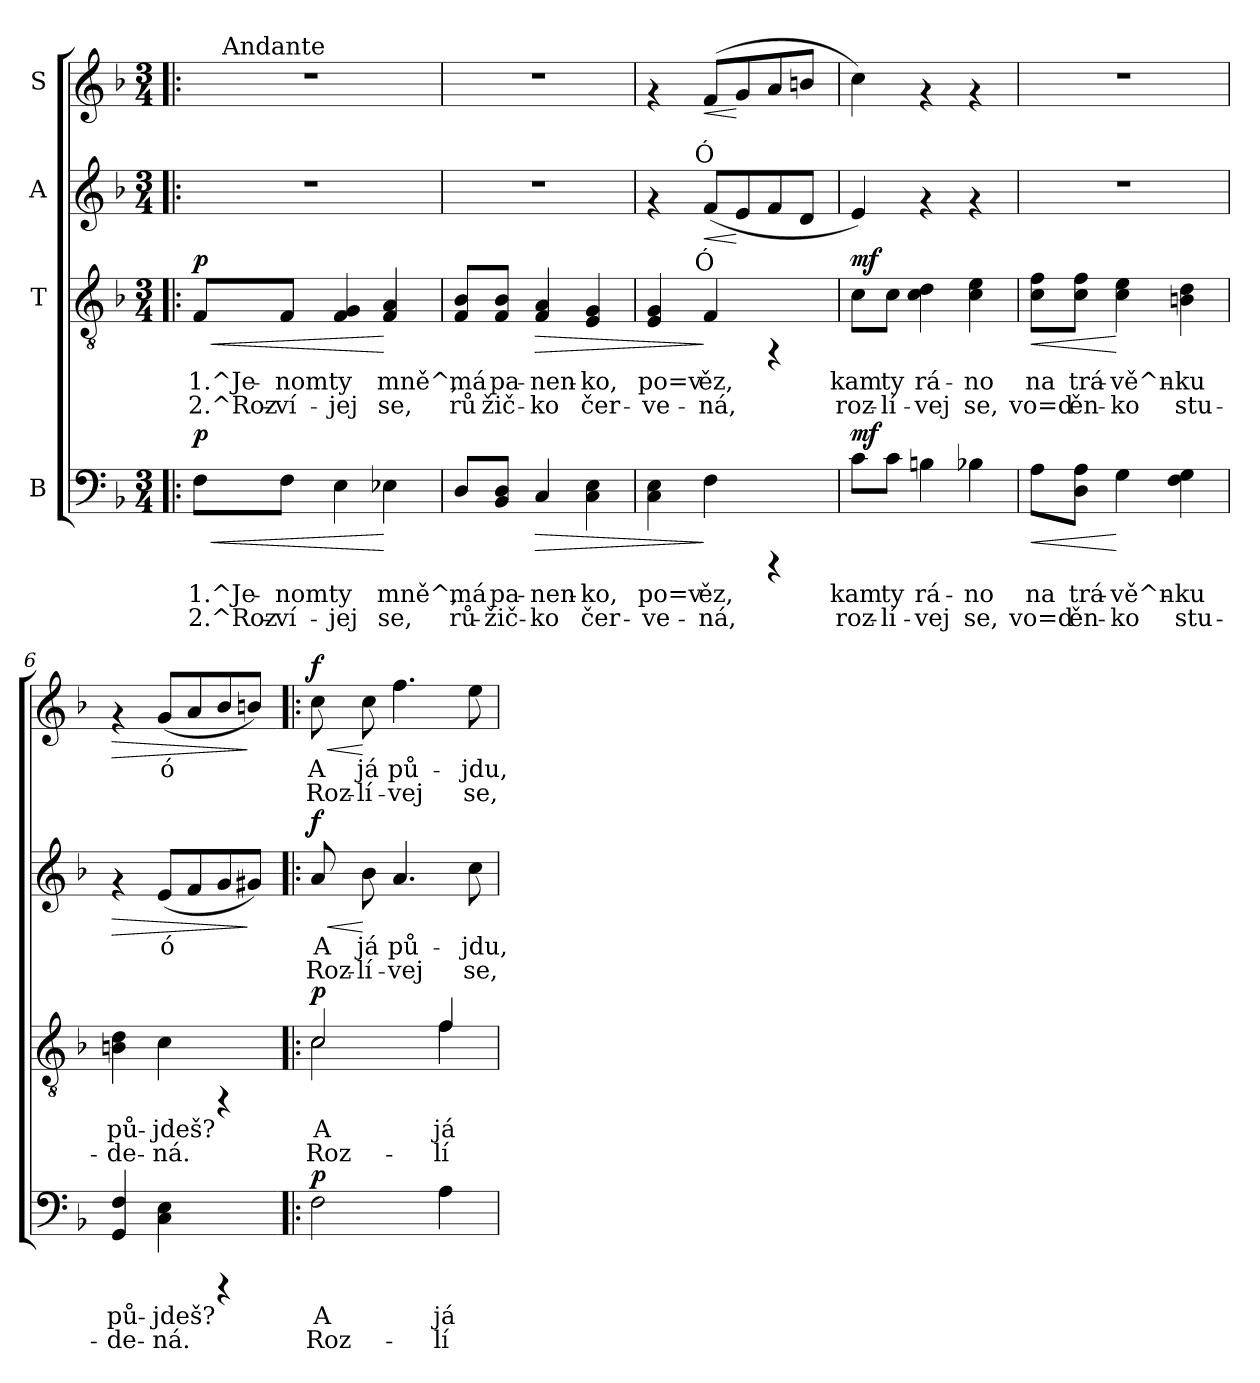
**kern	**text	**text	**dynam	**kern	**text	**text	**dynam	**kern	**text	**text	**dynam	**kern	**text	**text	**dynam
*part4	*part4	*part4	*part4	*part3	*part3	*part3	*part3	*part2	*part2	*part2	*part2	*part1	*part1	*part1	*part1
*staff4	*staff4	*staff4	*staff4	*staff3	*staff3	*staff3	*staff3	*staff2	*staff2	*staff2	*staff2	*staff1	*staff1	*staff1	*staff1
*I"B	*	*	*	*I"T	*	*	*	*I"A	*	*	*	*I"S	*	*	*
!!LO:PB:g=z
*stria5	*	*	*	*stria5	*	*	*	*stria5	*	*	*	*stria5	*	*	*
*clefF4	*	*	*	*clefGv2	*	*	*	*clefG2	*	*	*	*clefG2	*	*	*
*k[b-]	*	*	*	*k[b-]	*	*	*	*k[b-]	*	*	*	*k[b-]	*	*	*
*F:	*	*	*	*F:	*	*	*	*F:	*	*	*	*F:	*	*	*
*M3/4	*	*	*	*M3/4	*	*	*	*M3/4	*	*	*	*M3/4	*	*	*
=1!|:	=1!|:	=1!|:	=1!|:	=1!|:	=1!|:	=1!|:	=1!|:	=1!|:	=1!|:	=1!|:	=1!|:	=1!|:	=1!|:	=1!|:	=1!|:
!	!LO:LY:b:rj	!LO:LY:b:rj	!LO:HP:b	!	!LO:LY:b:rj	!LO:LY:b:rj	!LO:HP:b	!	!	!	!	!	!	!	!
!	!	!	!LO:DY:n=1:a	!	!	!	!LO:DY:n=1:a	!	!	!	!	!	!	!	!
*	*	*	*	*	*	*	*	*	*	*	*	*^	*	*	*
8F\L	1.^Je-	-2.^Roz-	< p	8F/L	1.^Je-	-2.^Roz-	< p	2.r	.	.	.	2.r	32ryy	.	.	.
!	!	!	!	!	!	!	!	!	!	!	!	!	!LO:TX:a:t=Andante	!	!	!
.	.	.	.	.	.	.	.	.	.	.	.	.	2ryy	.	.	.
!	!LO:LY:b:rj	!LO:LY:b:rj	!	!	!LO:LY:b:rj	!LO:LY:b:rj	!	!	!	!	!	!	!	!	!	!
8F\J	-nom	ví-	.	8F/J	-nom	ví-	.	.	.	.	.	.	.	.	.	.
!	!LO:LY:b:rj	!LO:LY:b:rj	!	!	!LO:LY:b:rj	!LO:LY:b:rj	!	!	!	!	!	!	!	!	!	!
4E\	-ty	jej	.	4F/ 4G/	-ty	jej	.	.	.	.	.	.	.	.	.	.
!	!LO:LY:b:rj	!LO:LY:b:rj	!	!	!LO:LY:b:rj	!LO:LY:b:rj	!	!	!	!	!	!	!	!	!	!
4E-X\	mně^,	se,	[	4A/ 4F/	mně^,	se,	[	.	.	.	.	.	.	.	.	.
.	.	.	.	.	.	.	.	.	.	.	.	.	8..ryy	.	.	.
=2	=2	=2	=2	=2	=2	=2	=2	=2	=2	=2	=2	=2	=2	=2	=2	=2
!	!LO:LY:b:rj	!LO:LY:b:rj	!	!	!LO:LY:b:rj	!LO:LY:b:rj	!	!	!	!	!	!	!	!	!	!
*	*	*	*	*	*	*	*	*	*	*	*	*v	*v	*	*	*
8D/L	má	rů-	.	8B-/ 8F/L	má	rů	.	2.r	.	.	.	2.r	.	.	.
!	!LO:LY:b:rj	!LO:LY:b:rj	!	!	!LO:LY:b:rj	!LO:LY:b:rj	!	!	!	!	!	!	!	!	!
8D/ 8BB-/J	-pa-	-žič-	.	8B-/ 8F/J	pa-	-žič-	.	.	.	.	.	.	.	.	.
!	!LO:LY:b:rj	!LO:LY:b:rj	!LO:HP:b	!	!LO:LY:b:rj	!LO:LY:b:rj	!LO:HP:b	!	!	!	!	!	!	!	!
4C/	-nen-	-ko	>	4A/ 4F/	-nen-	-ko	>	.	.	.	.	.	.	.	.
!	!LO:LY:b:rj	!LO:LY:b:rj	!	!	!LO:LY:b:rj	!LO:LY:b:rj	!	!	!	!	!	!	!	!	!
4E\ 4C\	ko,	čer-	.	4G/ 4E/	ko,	čer-	.	.	.	.	.	.	.	.	.
=3	=3	=3	=3	=3	=3	=3	=3	=3	=3	=3	=3	=3	=3	=3	=3
!	!LO:LY:b:rj	!LO:LY:b:rj	!	!	!LO:LY:b:rj	!LO:LY:b:rj	!	!	!	!	!	!	!	!	!
*	*	*	*	*^	*	*	*	*^	*	*	*	*	*	*	*
4E\ 4C\	-po=v	ve-	.	4G/ 4E/	8...ryy	-po=v	ve-	.	4rf	8...ryy	.	.	.	4rf	.	.	.
!	!	!	!	!	!	!	!	!	!	!LO:TX:a:t=Ó	!	!	!	!	!	!	!
!	!	!	!	!	!LO:TX:a:t=Ó	!	!	!	!	!	!	!	!	!	!	!	!
.	.	.	.	.	2ryy	.	.	.	.	2ryy	.	.	.	.	.	.	.
!	!LO:LY:b:rj	!LO:LY:b:rj	!	!	!	!LO:LY:b:rj	!LO:LY:b:rj	!	!	!	!LO:LY:b:cj	!	!LO:HP:b	!	!LO:LY:b:cj	!	!LO:HP:b
4F\	-ěz,	ná,	]	4F/	.	-ěz,	ná,	]	(<8f/L	.	.	.	<	(>8f/L	.	.	<
!	!	!	!	!	!	!	!	!	!	!	!LO:LY:b:cj	!	!	!	!LO:LY:b:cj	!	!
.	.	.	.	.	.	.	.	.	8e/	.	.	.	[	8g/	.	.	[
!	!	!	!	!	!	!	!	!	!	!	!LO:LY:b:cj	!	!	!	!LO:LY:b:cj	!	!
4rCCC	.	.	.	4rFF	.	.	.	.	8f/	.	.	.	.	8a/	.	.	.
!	!	!	!	!	!	!	!	!	!	!	!LO:LY:b:cj	!	!	!	!LO:LY:b:cj	!	!
.	.	.	.	.	.	.	.	.	8d/J	.	.	.	.	8bn/J	.	.	.
.	.	.	.	.	64ryy	.	.	.	.	64ryy	.	.	.	.	.	.	.
=4	=4	=4	=4	=4	=4	=4	=4	=4	=4	=4	=4	=4	=4	=4	=4	=4	=4
!	!LO:LY:b:rj	!LO:LY:b:rj	!LO:DY:a	!	!	!LO:LY:b:rj	!LO:LY:b:rj	!LO:DY:a	!	!	!LO:LY:b:cj	!	!	!	!LO:LY:b:cj	!	!
*	*	*	*	*v	*v	*	*	*	*	*	*	*	*	*	*	*	*
*	*	*	*	*	*	*	*	*v	*v	*	*	*	*	*	*	*
8c\L	kam	roz-	mf	8c\L	kam	roz-	mf	4e/)	.	.	.	4cc\)	.	.	.
!	!LO:LY:b:rj	!LO:LY:b:rj	!	!	!LO:LY:b:rj	!LO:LY:b:rj	!	!	!	!	!	!	!	!	!
8c\J	-ty	lí-	.	8c\J	-ty	lí-	.	.	.	.	.	.	.	.	.
!	!LO:LY:b:rj	!LO:LY:b:rj	!	!	!LO:LY:b:rj	!LO:LY:b:rj	!	!	!	!	!	!	!	!	!
4Bn\	-rá-	-vej	.	4c\ 4d\	-rá-	-vej	.	4rf	.	.	.	4rf	.	.	.
!	!LO:LY:b:rj	!LO:LY:b:rj	!	!	!LO:LY:b:rj	!LO:LY:b:rj	!	!	!	!	!	!	!	!	!
4B-X\	no	se,	.	4e\ 4c\	no	se,	.	4rf	.	.	.	4rf	.	.	.
=5	=5	=5	=5	=5	=5	=5	=5	=5	=5	=5	=5	=5	=5	=5	=5
!	!LO:LY:b:rj	!LO:LY:b:rj	!LO:HP:b	!	!LO:LY:b:rj	!LO:LY:b:rj	!LO:HP:b	!	!	!	!	!	!	!	!
8A\L	na	vo=d	<	8f\ 8c\L	na	vo=d	<	2.r	.	.	.	2.r	.	.	.
!	!LO:LY:b:rj	!LO:LY:b:rj	!	!	!LO:LY:b:rj	!LO:LY:b:rj	!	!	!	!	!	!	!	!	!
8A\ 8D\J	trá-	-ěn-	.	8f\ 8c\J	trá-	-ěn-	.	.	.	.	.	.	.	.	.
!	!LO:LY:b:rj	!LO:LY:b:rj	!	!	!LO:LY:b:rj	!LO:LY:b:rj	!	!	!	!	!	!	!	!	!
4G\	-vě^n-	-ko	[	4e\ 4c\	-vě^n-	-ko	[	.	.	.	.	.	.	.	.
!	!LO:LY:b:rj	!LO:LY:b:rj	!	!	!LO:LY:b:rj	!LO:LY:b:rj	!	!	!	!	!	!	!	!	!
4F\ 4G\	ku	stu-	.	4d\ 4Bn\	ku	stu-	.	.	.	.	.	.	.	.	.
!!LO:LB:g=z
=6	=6	=6	=6	=6	=6	=6	=6	=6	=6	=6	=6	=6	=6	=6	=6
!	!LO:LY:b:rj	!LO:LY:b:rj	!	!	!LO:LY:b:rj	!LO:LY:b:rj	!	!	!	!	!LO:HP:b	!	!	!	!LO:HP:b
4F/ 4GG/	-pů-	-de-	.	4d\ 4Bn\	-pů-	-de-	.	4rf	.	.	>	4rf	.	.	>
!	!LO:LY:b:rj	!LO:LY:b:rj	!	!	!LO:LY:b:rj	!LO:LY:b:rj	!	!	!LO:LY:b:cj	!	!	!	!LO:LY:b:cj	!	!
4E\ 4C\	-jdeš?	ná.	.	4c\	-jdeš?	ná.	.	(<8e/L	ó	.	.	(<8g/L	ó	.	.
!	!	!	!	!	!	!	!	!	!LO:LY:b:cj	!	!	!	!LO:LY:b:cj	!	!
.	.	.	.	.	.	.	.	8f/	.	.	.	8a/	.	.	.
!	!	!	!	!	!	!	!	!	!LO:LY:b:cj	!	!	!	!LO:LY:b:cj	!	!
4rCCC	.	.	.	4rFF	.	.	.	8g/	.	.	.	8b-/	.	.	.
!	!	!	!	!	!	!	!	!	!LO:LY:b:cj	!	!	!	!LO:LY:b:cj	!	!
.	.	.	.	.	.	.	.	8g#X/J)	.	.	]	8bn/J)	.	.	]
=7!|:	=7!|:	=7!|:	=7!|:	=7!|:	=7!|:	=7!|:	=7!|:	=7!|:	=7!|:	=7!|:	=7!|:	=7!|:	=7!|:	=7!|:	=7!|:
!	!LO:LY:b:rj	!LO:LY:b:rj	!LO:DY:a	!	!LO:LY:b:rj	!LO:LY:b:rj	!LO:DY:a	!	!LO:LY:b:cj	!LO:LY:b:cj	!LO:HP:b	!	!LO:LY:b:cj	!LO:LY:b:cj	!LO:HP:b
*	*	*	*	*^	*	*	*	*	*	*	*	*	*	*	*
!	!	!	!	!	!	!	!	!	!	!	!	!LO:DY:n=1:a	!	!	!	!LO:DY:n=1:a
2F\	A	Roz-	p	2c/	2c\	A	Roz-	p	8a/	A	Roz-	< f	8cc\	A	Roz-	< f
!	!	!	!	!	!	!	!	!	!	!LO:LY:b:cj	!LO:LY:b:cj	!	!	!LO:LY:b:cj	!LO:LY:b:cj	!
.	.	.	.	.	.	.	.	.	8b-\	-já	lí-	[	8cc\	-já	lí-	[
!	!	!	!	!	!	!	!	!	!	!LO:LY:b:cj	!LO:LY:b:cj	!	!	!LO:LY:b:cj	!LO:LY:b:cj	!
.	.	.	.	.	.	.	.	.	4.a/	-pů-	-vej	.	4.ff\	-pů-	-vej	.
!	!LO:LY:b:rj	!LO:LY:b:rj	!	!	!	!LO:LY:b:rj	!LO:LY:b:rj	!	!	!	!	!	!	!	!	!
4A\	-já	lí-	.	4f/	4f\	-já	lí-	.	.	.	.	.	.	.	.	.
!	!	!	!	!	!	!	!	!	!	!LO:LY:b:cj	!LO:LY:b:cj	!	!	!LO:LY:b:cj	!LO:LY:b:cj	!
.	.	.	.	.	.	.	.	.	8cc\	jdu,	se,	.	8ee\	jdu,	se,	.
*	*	*	*	*v	*v	*	*	*	*	*	*	*	*	*	*	*
=	=	=	=	=	=	=	=	=	=	=	=	=	=	=	=
*-	*-	*-	*-	*-	*-	*-	*-	*-	*-	*-	*-	*-	*-	*-	*-
